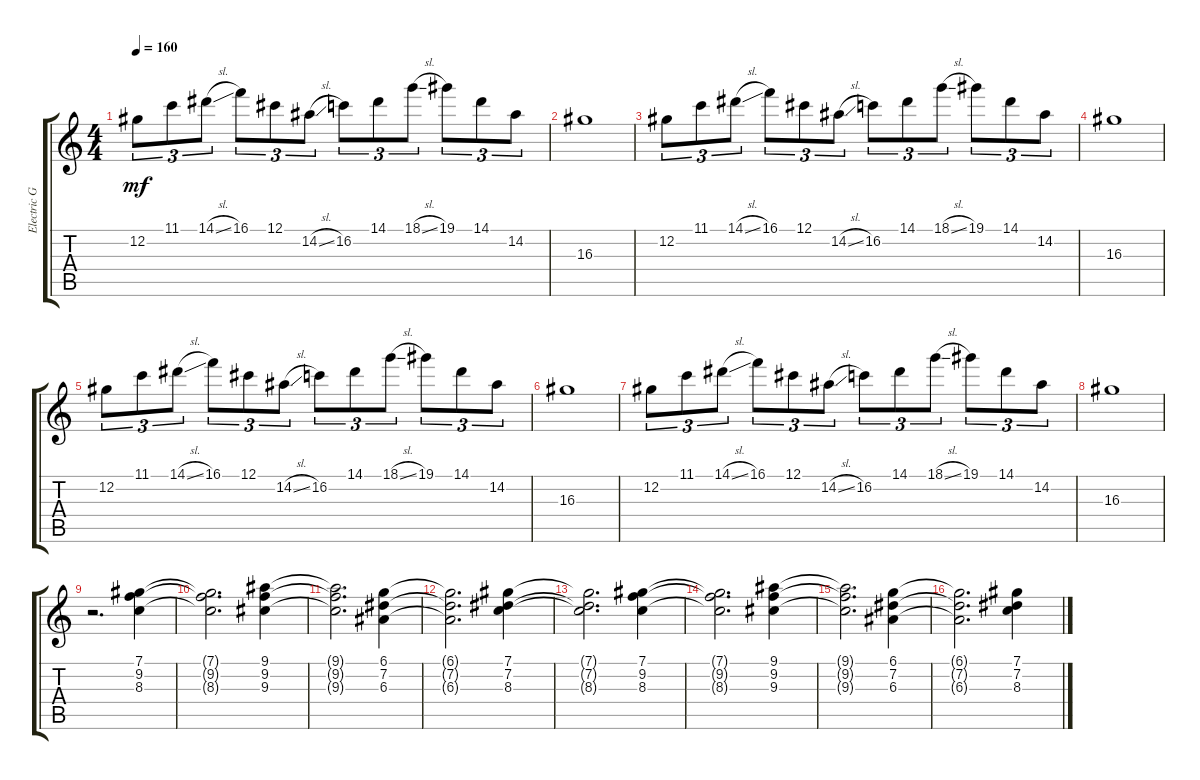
\track ("Electric Guitar" "Electric G") {instrument electricguitarclean}
\staff {score tabs}
\tuning (Db4 Ab3 E3 B2 Gb2 Db2) {hide}
\ts (4 4)
\tempo 160
\clef g2
\ks c
12.2.8{tu (3 2) dy mf} 11.1.8{tu (3 2)} 14.1{sl}.8{tu (3 2)} 16.1.8{tu (3 2)} 12.1.8{tu (3 2)} 14.2{sl}.8{tu (3 2)} 16.2.8{tu (3 2)} 14.1.8{tu (3 2)} 18.1{sl}.8{tu (3 2)} 19.1.8{tu (3 2)} 14.1.8{tu (3 2)} 14.2.8{tu (3 2)} |
16.3.1 |
12.2.8{tu (3 2)} 11.1.8{tu (3 2)} 14.1{sl}.8{tu (3 2)} 16.1.8{tu (3 2)} 12.1.8{tu (3 2)} 14.2{sl}.8{tu (3 2)} 16.2.8{tu (3 2)} 14.1.8{tu (3 2)} 18.1{sl}.8{tu (3 2)} 19.1.8{tu (3 2)} 14.1.8{tu (3 2)} 14.2.8{tu (3 2)} |
16.3.1 |
12.2.8{tu (3 2)} 11.1.8{tu (3 2)} 14.1{sl}.8{tu (3 2)} 16.1.8{tu (3 2)} 12.1.8{tu (3 2)} 14.2{sl}.8{tu (3 2)} 16.2.8{tu (3 2)} 14.1.8{tu (3 2)} 18.1{sl}.8{tu (3 2)} 19.1.8{tu (3 2)} 14.1.8{tu (3 2)} 14.2.8{tu (3 2)} |
16.3.1 |
12.2.8{tu (3 2)} 11.1.8{tu (3 2)} 14.1{sl}.8{tu (3 2)} 16.1.8{tu (3 2)} 12.1.8{tu (3 2)} 14.2{sl}.8{tu (3 2)} 16.2.8{tu (3 2)} 14.1.8{tu (3 2)} 18.1{sl}.8{tu (3 2)} 19.1.8{tu (3 2)} 14.1.8{tu (3 2)} 14.2.8{tu (3 2)} |
16.3.1 |
r.2{d} (7.1 9.2 8.3).4 |
(7.1{t} 9.2{t} 8.3{t}).2{d} (9.1 9.2 9.3).4 |
(9.1{t} 9.2{t} 9.3{t}).2{d} (6.1 7.2 6.3).4 |
(6.1{t} 7.2{t} 6.3{t}).2{d} (7.1 7.2 8.3).4 |
(7.1{t} 7.2{t} 8.3{t}).2{d} (7.1 9.2 8.3).4 |
(7.1{t} 9.2{t} 8.3{t}).2{d} (9.1 9.2 9.3).4 |
(9.1{t} 9.2{t} 9.3{t}).2{d} (6.1 7.2 6.3).4 |
(6.1{t} 7.2{t} 6.3{t}).2{d} (7.1 7.2 8.3).4
